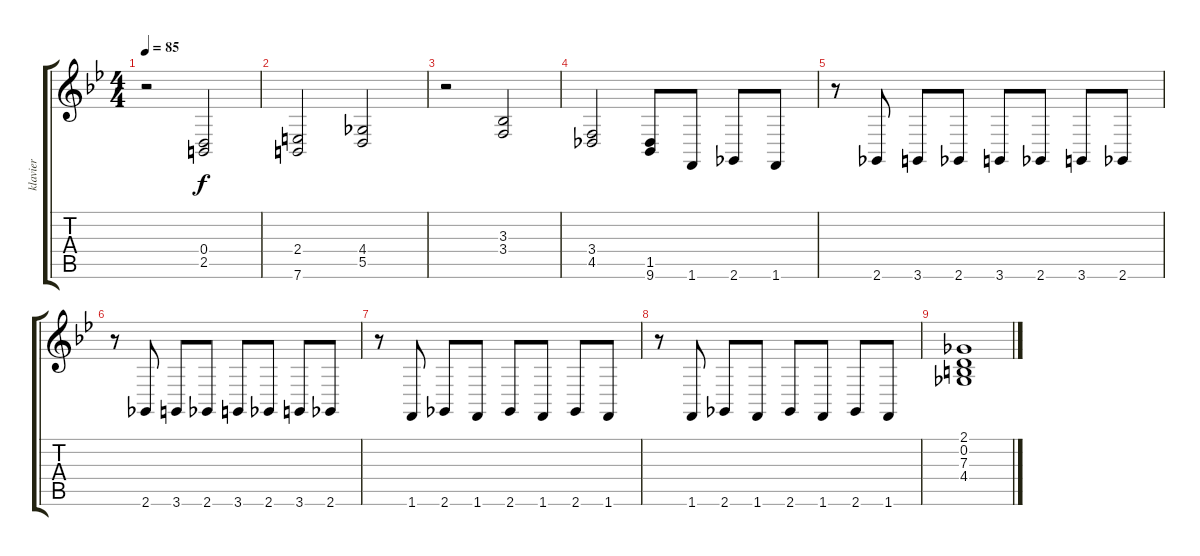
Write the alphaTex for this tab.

\track ("klavier" "klavier") {instrument drawbarorgan}
\staff {score tabs}
\tuning (E4 B3 G3 D3 A2 E2) {hide}
\ts (4 4)
\tempo 85
\clef g2
\ks gminor
r.2{dy f} (0.4 2.5).2 |
(2.4 7.6).2 (4.4 5.5).2 |
r.2 (3.3 3.4).2 |
(3.4 4.5).2 (1.5 9.6).8 1.6.8 2.6.8 1.6.8 |
r.8 2.6.8 3.6.8 2.6.8 3.6.8 2.6.8 3.6.8 2.6.8 |
r.8 2.6.8 3.6.8 2.6.8 3.6.8 2.6.8 3.6.8 2.6.8 |
r.8 1.6.8 2.6.8 1.6.8 2.6.8 1.6.8 2.6.8 1.6.8 |
r.8 1.6.8 2.6.8 1.6.8 2.6.8 1.6.8 2.6.8 1.6.8 |
(2.1 0.2 7.3 4.4).1
